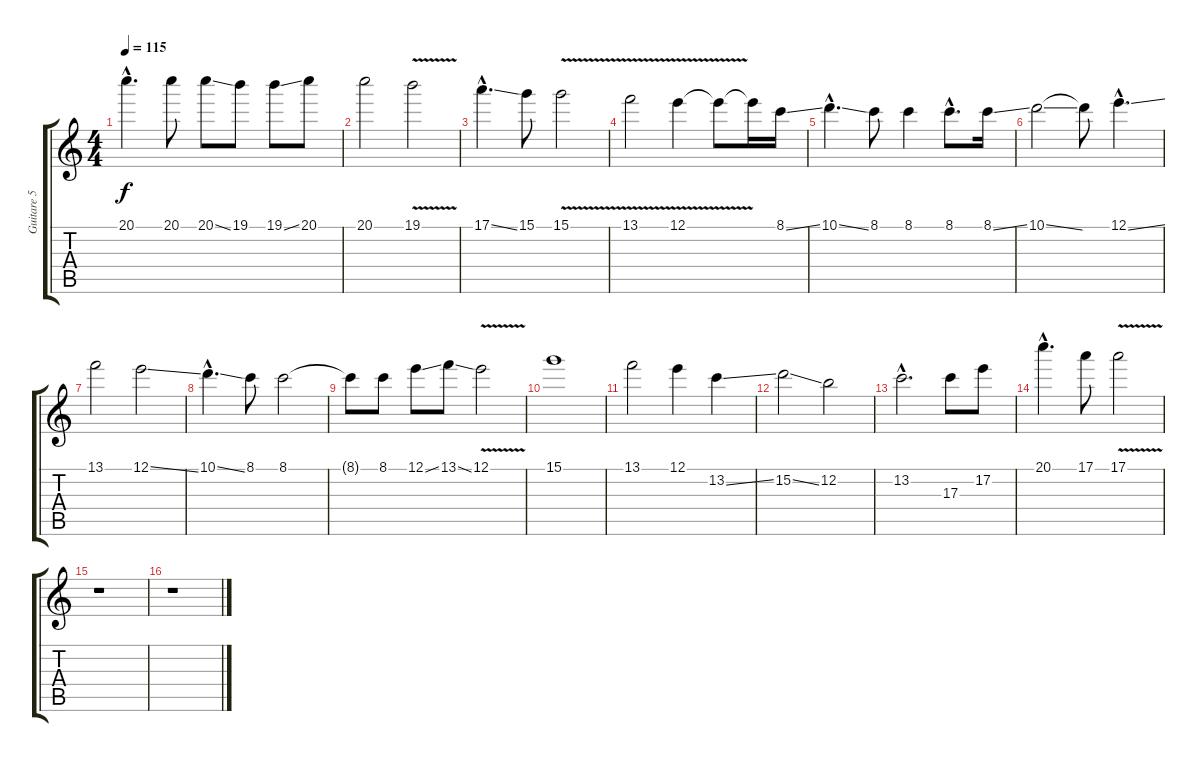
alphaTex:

\track ("Guitare 5" "Guitare 5") {instrument electricguitarjazz}
\staff {score tabs}
\tuning (E4 B3 G3 D3 A2 E2) {hide}
\ts (4 4)
\tempo 115
\clef g2
\ks c
20.1{hac}.4{d dy f} 20.1.8 20.1{ss}.8 19.1.8 19.1{ss}.8 20.1.8 |
20.1.2 19.1{v}.2 |
17.1{ss hac}.4{d} 15.1.8 15.1{v}.2 |
13.1{v}.2 12.1{v}.4 12.1{t}.8 12.1{t}.16 8.1{ss}.16 |
10.1{ss hac}.4{d} 8.1.8 8.1.4 8.1{hac}.8{d} 8.1{ss}.16 |
10.1{ss}.2 10.1{t}.8 12.1{ss hac}.4{d} |
13.1.2 12.1{ss}.2 |
10.1{ss hac}.4{d} 8.1.8 8.1.2 |
8.1{t}.8 8.1.8 12.1{ss}.8 13.1{ss}.8 12.1{v}.2 |
15.1.1 |
13.1.2 12.1.4 13.2{ss}.4 |
15.2{ss}.2 12.2.2 |
13.2{hac}.2{d} 17.3.8 17.2.8 |
20.1{hac}.4{d} 17.1.8 17.1{v}.2 |
r.1 |
r.1
